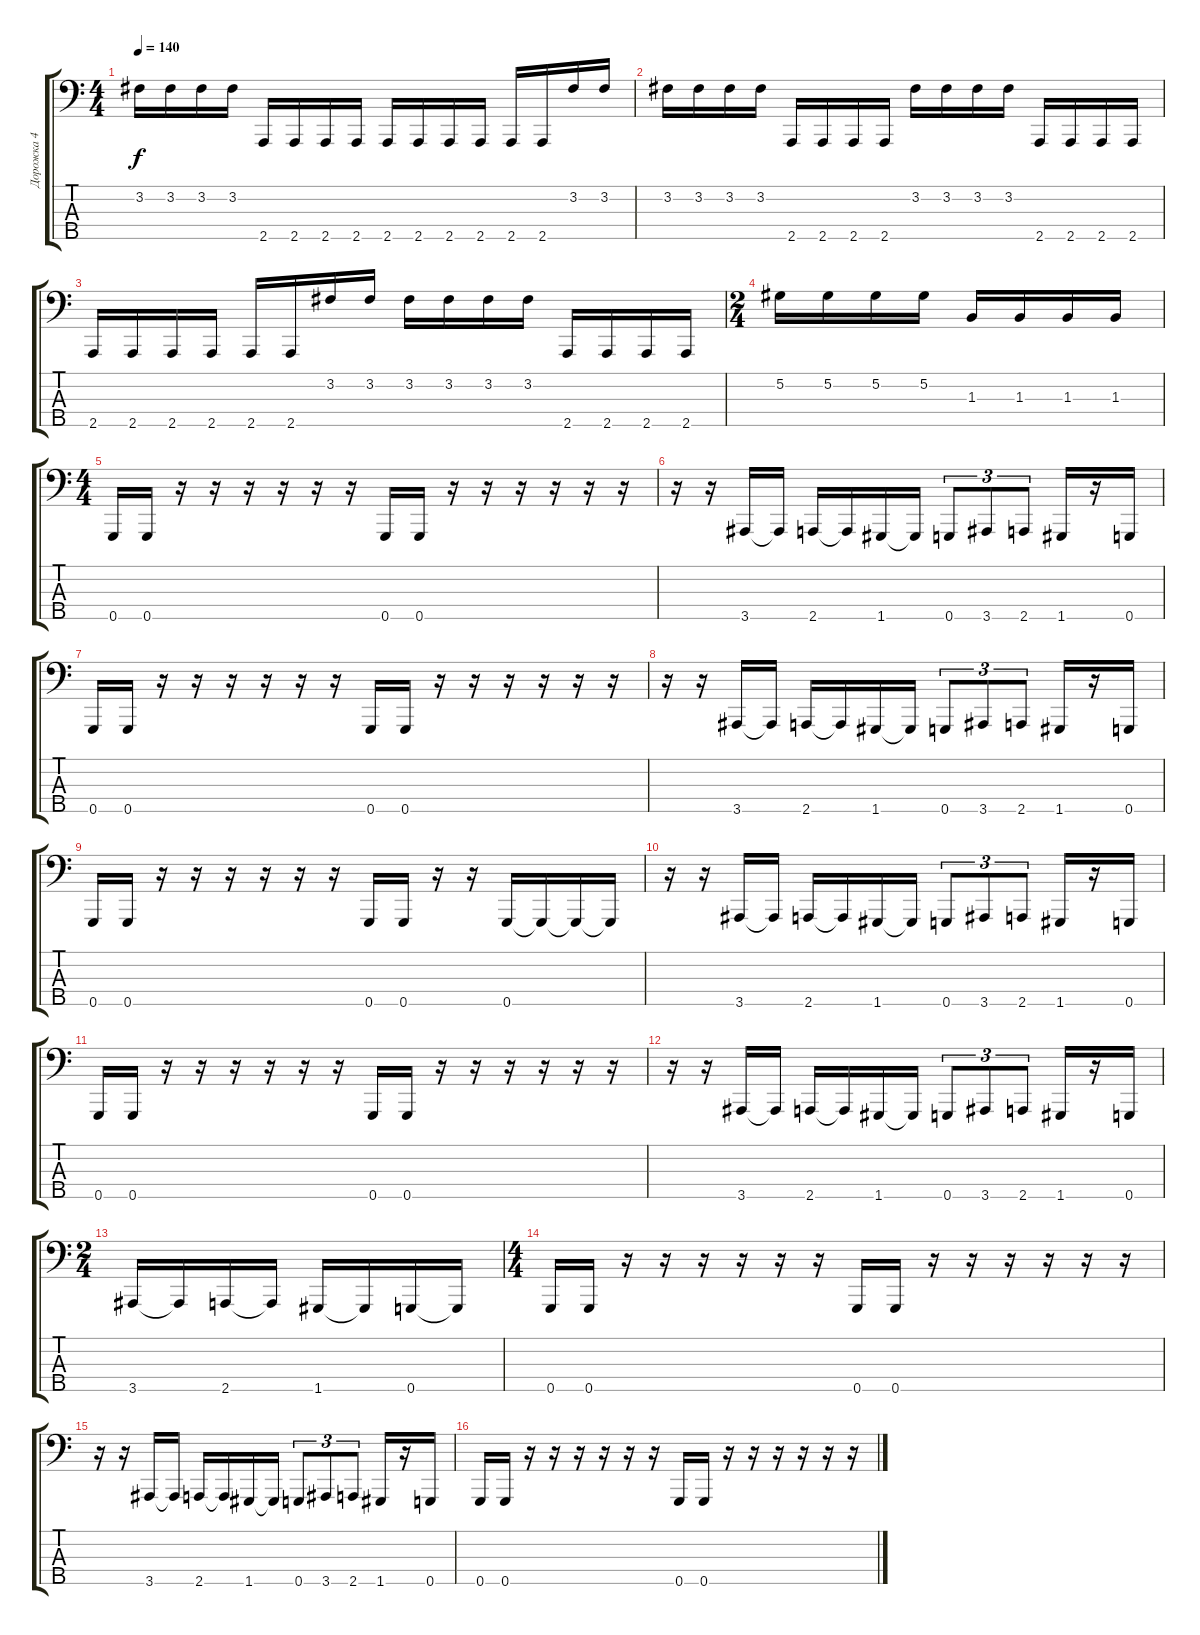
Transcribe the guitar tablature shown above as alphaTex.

\track ("Дорожка 4" "Дорожка 4") {instrument electricbassfinger}
\staff {score tabs}
\tuning (Ab2 Eb2 Bb1 F1 G0) {hide}
\ts (4 4)
\tempo 140
\clef f4
\ks c
3.2.16{dy f} 3.2.16 3.2.16 3.2.16 2.5.16 2.5.16 2.5.16 2.5.16 2.5.16 2.5.16 2.5.16 2.5.16 2.5.16 2.5.16 3.2.16 3.2.16 |
3.2.16 3.2.16 3.2.16 3.2.16 2.5.16 2.5.16 2.5.16 2.5.16 3.2.16 3.2.16 3.2.16 3.2.16 2.5.16 2.5.16 2.5.16 2.5.16 |
2.5.16 2.5.16 2.5.16 2.5.16 2.5.16 2.5.16 3.2.16 3.2.16 3.2.16 3.2.16 3.2.16 3.2.16 2.5.16 2.5.16 2.5.16 2.5.16 |
\ts (2 4)
5.2.16 5.2.16 5.2.16 5.2.16 1.3.16 1.3.16 1.3.16 1.3.16 |
\ts (4 4)
0.5.16 0.5.16 r.16 r.16 r.16 r.16 r.16 r.16 0.5.16 0.5.16 r.16 r.16 r.16 r.16 r.16 r.16 |
r.16 r.16 3.5.16 3.5{t}.16 2.5.16 2.5{t}.16 1.5.16 1.5{t}.16 0.5.8{tu (3 2)} 3.5.8{tu (3 2)} 2.5.8{tu (3 2)} 1.5.16 r.16 0.5.16 |
0.5.16 0.5.16 r.16 r.16 r.16 r.16 r.16 r.16 0.5.16 0.5.16 r.16 r.16 r.16 r.16 r.16 r.16 |
r.16 r.16 3.5.16 3.5{t}.16 2.5.16 2.5{t}.16 1.5.16 1.5{t}.16 0.5.8{tu (3 2)} 3.5.8{tu (3 2)} 2.5.8{tu (3 2)} 1.5.16 r.16 0.5.16 |
0.5.16 0.5.16 r.16 r.16 r.16 r.16 r.16 r.16 0.5.16 0.5.16 r.16 r.16 0.5.16 0.5{t}.16 0.5{t}.16 0.5{t}.16 |
r.16 r.16 3.5.16 3.5{t}.16 2.5.16 2.5{t}.16 1.5.16 1.5{t}.16 0.5.8{tu (3 2)} 3.5.8{tu (3 2)} 2.5.8{tu (3 2)} 1.5.16 r.16 0.5.16 |
0.5.16 0.5.16 r.16 r.16 r.16 r.16 r.16 r.16 0.5.16 0.5.16 r.16 r.16 r.16 r.16 r.16 r.16 |
r.16 r.16 3.5.16 3.5{t}.16 2.5.16 2.5{t}.16 1.5.16 1.5{t}.16 0.5.8{tu (3 2)} 3.5.8{tu (3 2)} 2.5.8{tu (3 2)} 1.5.16 r.16 0.5.16 |
\ts (2 4)
3.5.16 3.5{t}.16 2.5.16 2.5{t}.16 1.5.16 1.5{t}.16 0.5.16 0.5{t}.16 |
\ts (4 4)
0.5.16 0.5.16 r.16 r.16 r.16 r.16 r.16 r.16 0.5.16 0.5.16 r.16 r.16 r.16 r.16 r.16 r.16 |
r.16 r.16 3.5.16 3.5{t}.16 2.5.16 2.5{t}.16 1.5.16 1.5{t}.16 0.5.8{tu (3 2)} 3.5.8{tu (3 2)} 2.5.8{tu (3 2)} 1.5.16 r.16 0.5.16 |
0.5.16 0.5.16 r.16 r.16 r.16 r.16 r.16 r.16 0.5.16 0.5.16 r.16 r.16 r.16 r.16 r.16 r.16
